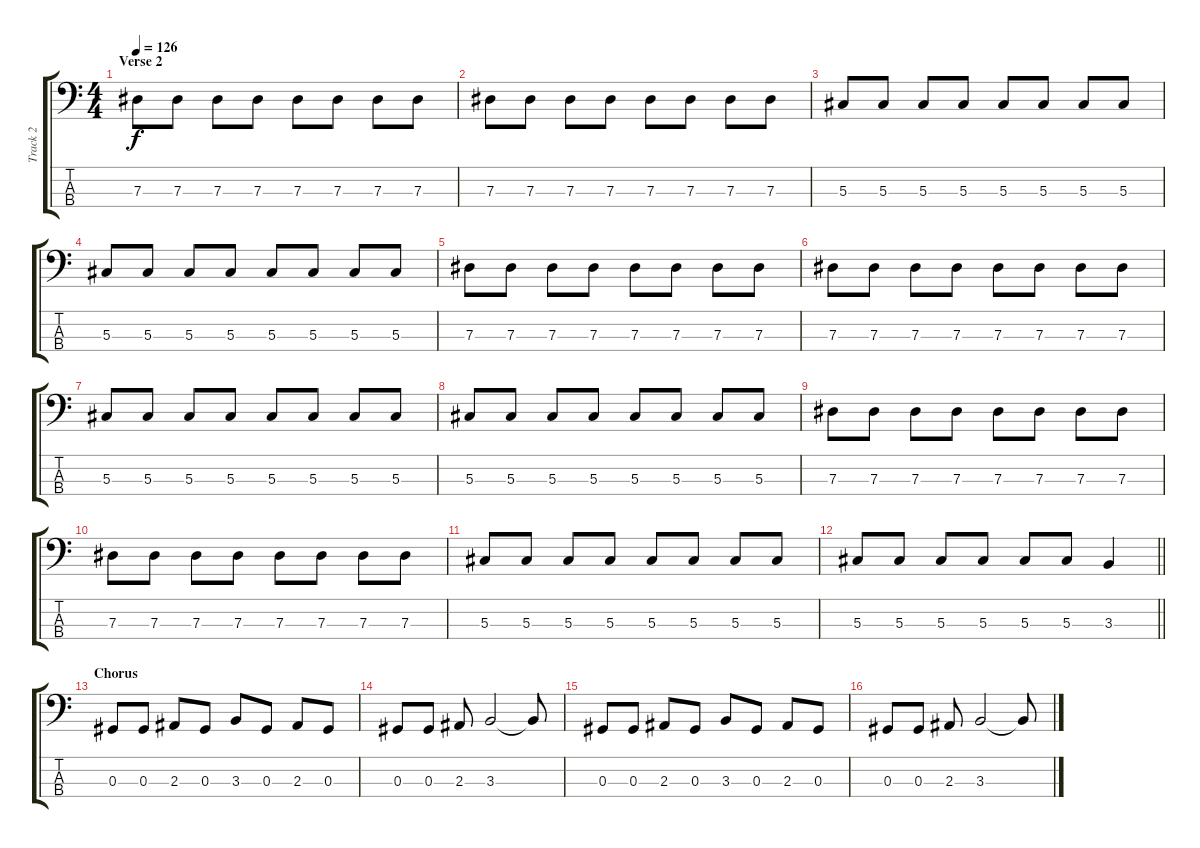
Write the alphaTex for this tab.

\track ("Track 2" "Track 2") {instrument distortionguitar}
\staff {score tabs}
\tuning (Gb2 Db2 Ab1 Eb1) {hide}
\ts (4 4)
\section ("" "Verse 2")
\tempo 126
\clef f4
\ks c
7.3.8{dy f} 7.3.8 7.3.8 7.3.8 7.3.8 7.3.8 7.3.8 7.3.8 |
7.3.8 7.3.8 7.3.8 7.3.8 7.3.8 7.3.8 7.3.8 7.3.8 |
5.3.8 5.3.8 5.3.8 5.3.8 5.3.8 5.3.8 5.3.8 5.3.8 |
5.3.8 5.3.8 5.3.8 5.3.8 5.3.8 5.3.8 5.3.8 5.3.8 |
7.3.8 7.3.8 7.3.8 7.3.8 7.3.8 7.3.8 7.3.8 7.3.8 |
7.3.8 7.3.8 7.3.8 7.3.8 7.3.8 7.3.8 7.3.8 7.3.8 |
5.3.8 5.3.8 5.3.8 5.3.8 5.3.8 5.3.8 5.3.8 5.3.8 |
5.3.8 5.3.8 5.3.8 5.3.8 5.3.8 5.3.8 5.3.8 5.3.8 |
7.3.8 7.3.8 7.3.8 7.3.8 7.3.8 7.3.8 7.3.8 7.3.8 |
7.3.8 7.3.8 7.3.8 7.3.8 7.3.8 7.3.8 7.3.8 7.3.8 |
5.3.8 5.3.8 5.3.8 5.3.8 5.3.8 5.3.8 5.3.8 5.3.8 |
\barLineRight lightlight
5.3.8 5.3.8 5.3.8 5.3.8 5.3.8 5.3.8 3.3.4 |
\section ("" "Chorus")
0.3.8 0.3.8 2.3.8 0.3.8 3.3.8 0.3.8 2.3.8 0.3.8 |
0.3.8 0.3.8 2.3.8 3.3.2 3.3{t}.8 |
0.3.8 0.3.8 2.3.8 0.3.8 3.3.8 0.3.8 2.3.8 0.3.8 |
0.3.8 0.3.8 2.3.8 3.3.2 3.3{t}.8
